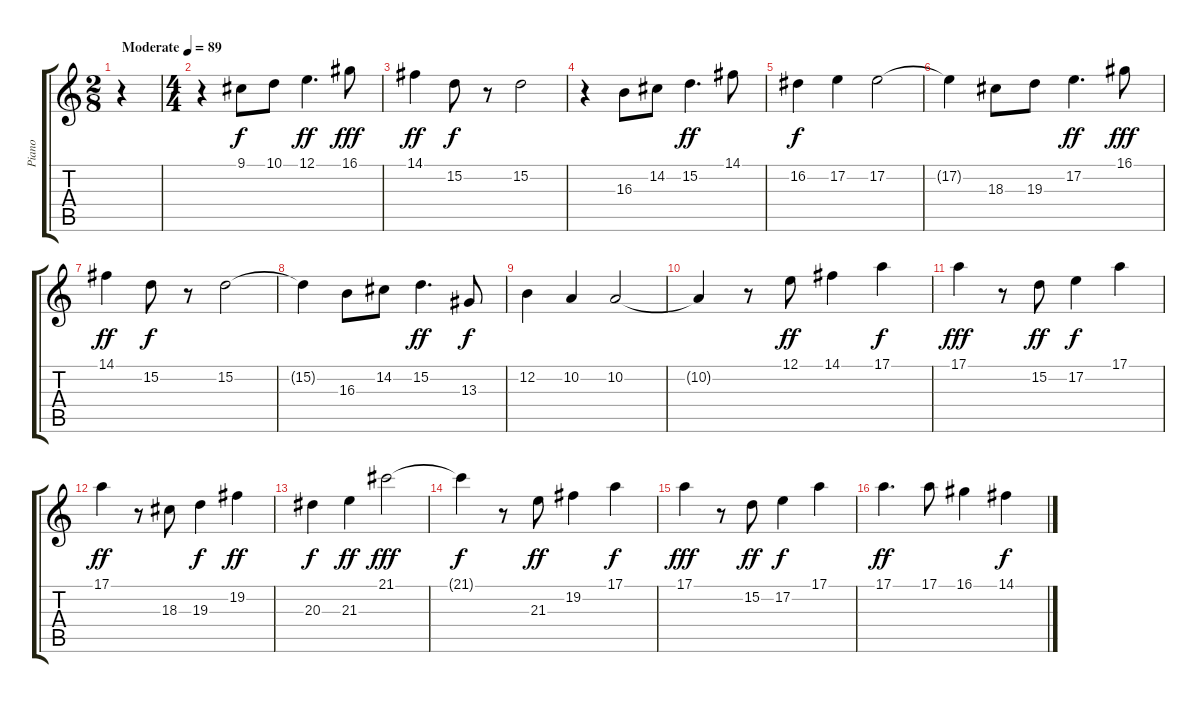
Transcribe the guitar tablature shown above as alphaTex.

\track ("Piano" "Piano") {instrument acousticgrandpiano}
\staff {score tabs}
\tuning (E4 B3 G3 D3 A2 E2) {hide}
\ts (2 8)
\tempo (89 "Moderate")
\clef g2
\ks c
r.4{dy f instrument acousticgrandpiano} |
\ts (4 4)
r.4 9.1.8 10.1.8 12.1.4{d dy ff} 16.1.8{dy fff} |
14.1.4{dy ff} 15.2.8{dy f} r.8 15.2.2 |
r.4 16.3.8 14.2.8 15.2.4{d dy ff} 14.1.8 |
16.2.4{dy f} 17.2.4 17.2.2 |
17.2{t}.4 18.3.8 19.3.8 17.2.4{d dy ff} 16.1.8{dy fff} |
14.1.4{dy ff} 15.2.8{dy f} r.8 15.2.2 |
15.2{t}.4 16.3.8 14.2.8 15.2.4{d dy ff} 13.3.8{dy f} |
12.2.4 10.2.4 10.2.2 |
10.2{t}.4 r.8 12.1.8{dy ff} 14.1.4 17.1.4{dy f} |
17.1.4{dy fff} r.8 15.2.8{dy ff} 17.2.4{dy f} 17.1.4 |
17.1.4{dy ff} r.8 18.3.8 19.3.4{dy f} 19.2.4{dy ff} |
20.3.4{dy f} 21.3.4{dy ff} 21.1.2{dy fff} |
21.1{t}.4{dy f} r.8 21.3.8{dy ff} 19.2.4 17.1.4{dy f} |
17.1.4{dy fff} r.8 15.2.8{dy ff} 17.2.4{dy f} 17.1.4 |
17.1.4{d dy ff} 17.1.8 16.1.4 14.1.4{dy f}
